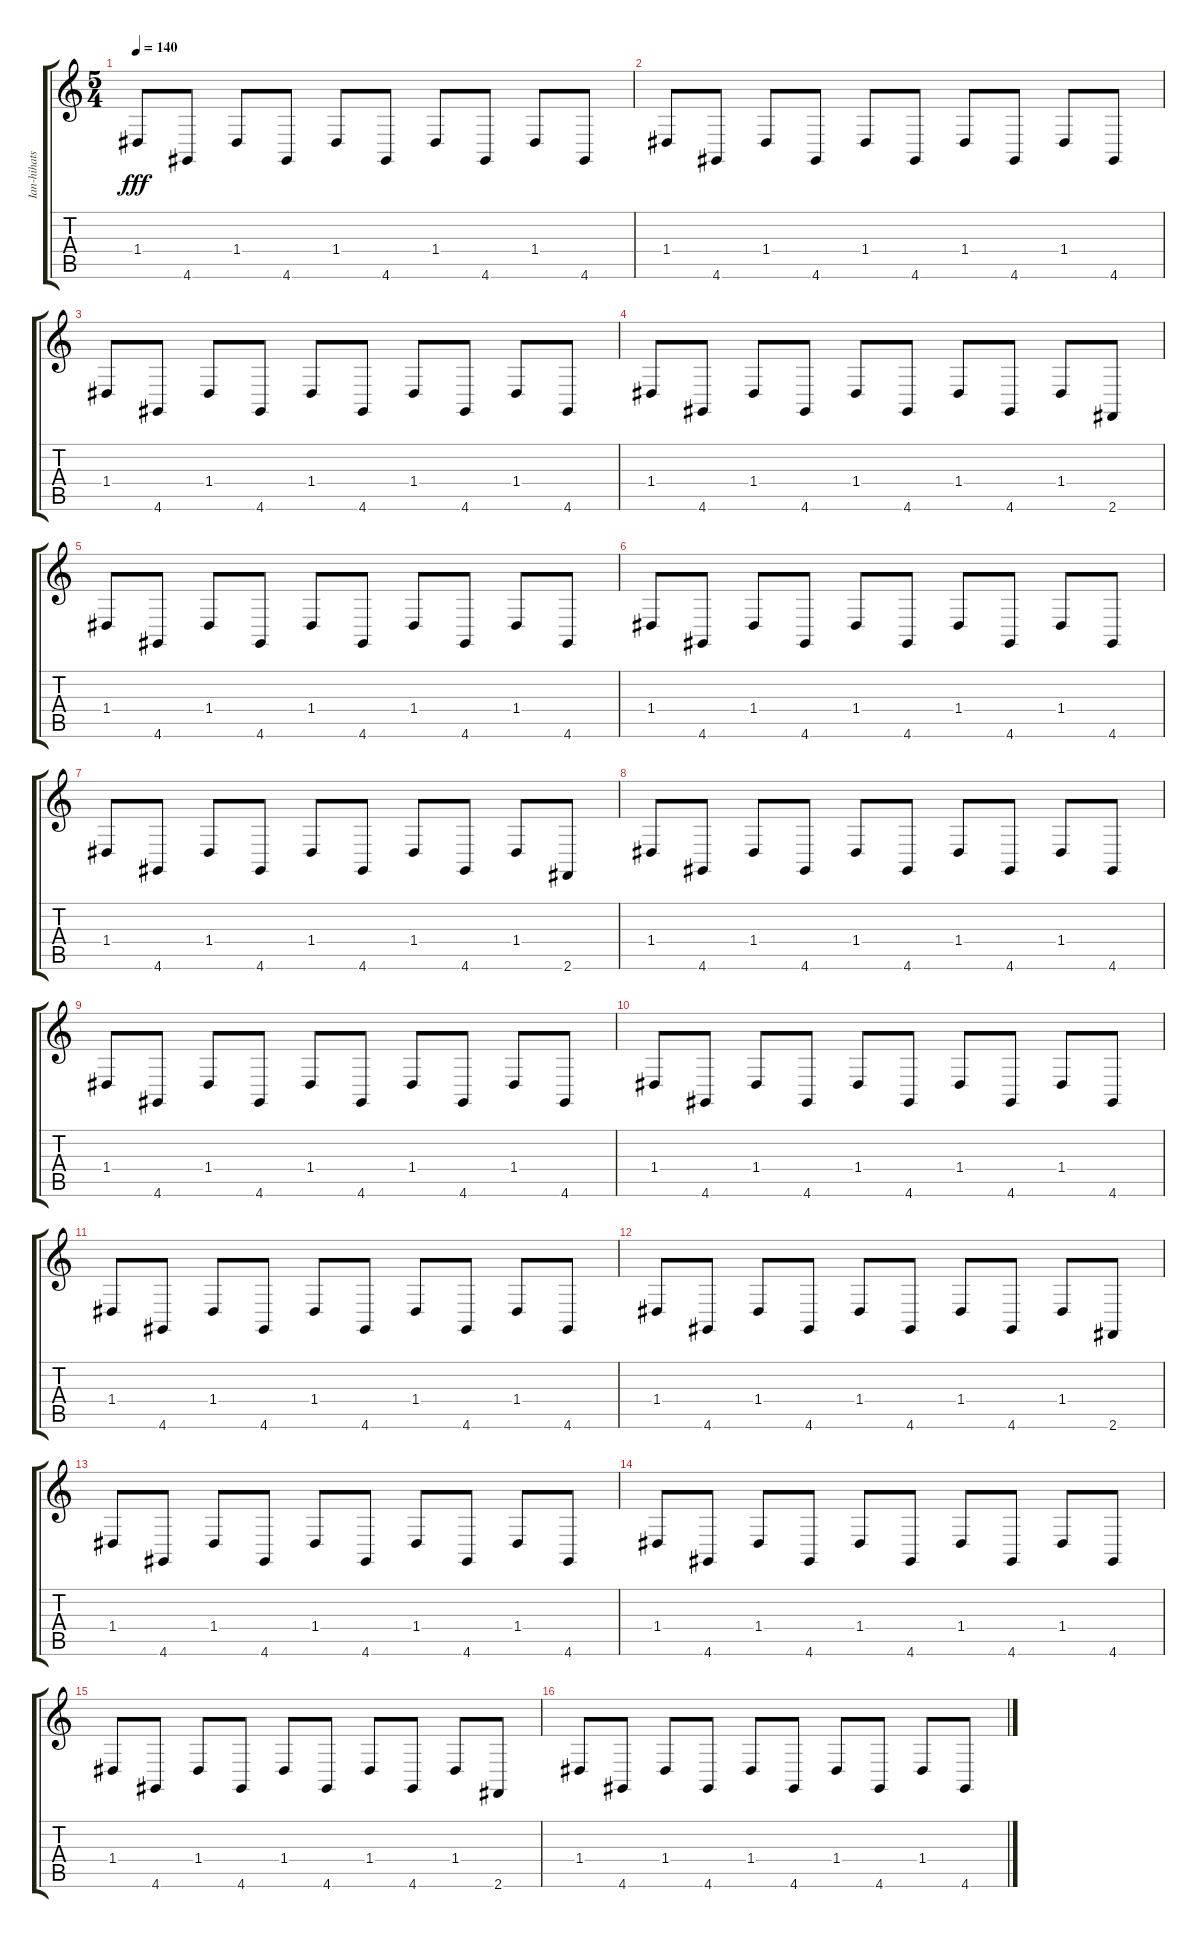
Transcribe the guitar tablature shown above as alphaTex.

\track ("Ian-hihats" "Ian-hihats") {instrument acousticgrandpiano}
\staff {score tabs}
\tuning (E4 B3 G3 D3 A2 E2) {hide}
\ts (5 4)
\tempo 140
\clef g2
\ks c
1.4.8{dy fff} 4.6.8 1.4.8 4.6.8 1.4.8 4.6.8 1.4.8 4.6.8 1.4.8 4.6.8 |
1.4.8 4.6.8 1.4.8 4.6.8 1.4.8 4.6.8 1.4.8 4.6.8 1.4.8 4.6.8 |
1.4.8 4.6.8 1.4.8 4.6.8 1.4.8 4.6.8 1.4.8 4.6.8 1.4.8 4.6.8 |
1.4.8 4.6.8 1.4.8 4.6.8 1.4.8 4.6.8 1.4.8 4.6.8 1.4.8 2.6.8 |
1.4.8 4.6.8 1.4.8 4.6.8 1.4.8 4.6.8 1.4.8 4.6.8 1.4.8 4.6.8 |
1.4.8 4.6.8 1.4.8 4.6.8 1.4.8 4.6.8 1.4.8 4.6.8 1.4.8 4.6.8 |
1.4.8 4.6.8 1.4.8 4.6.8 1.4.8 4.6.8 1.4.8 4.6.8 1.4.8 2.6.8 |
1.4.8 4.6.8 1.4.8 4.6.8 1.4.8 4.6.8 1.4.8 4.6.8 1.4.8 4.6.8 |
1.4.8 4.6.8 1.4.8 4.6.8 1.4.8 4.6.8 1.4.8 4.6.8 1.4.8 4.6.8 |
1.4.8 4.6.8 1.4.8 4.6.8 1.4.8 4.6.8 1.4.8 4.6.8 1.4.8 4.6.8 |
1.4.8 4.6.8 1.4.8 4.6.8 1.4.8 4.6.8 1.4.8 4.6.8 1.4.8 4.6.8 |
1.4.8 4.6.8 1.4.8 4.6.8 1.4.8 4.6.8 1.4.8 4.6.8 1.4.8 2.6.8 |
1.4.8 4.6.8 1.4.8 4.6.8 1.4.8 4.6.8 1.4.8 4.6.8 1.4.8 4.6.8 |
1.4.8 4.6.8 1.4.8 4.6.8 1.4.8 4.6.8 1.4.8 4.6.8 1.4.8 4.6.8 |
1.4.8 4.6.8 1.4.8 4.6.8 1.4.8 4.6.8 1.4.8 4.6.8 1.4.8 2.6.8 |
1.4.8 4.6.8 1.4.8 4.6.8 1.4.8 4.6.8 1.4.8 4.6.8 1.4.8 4.6.8
